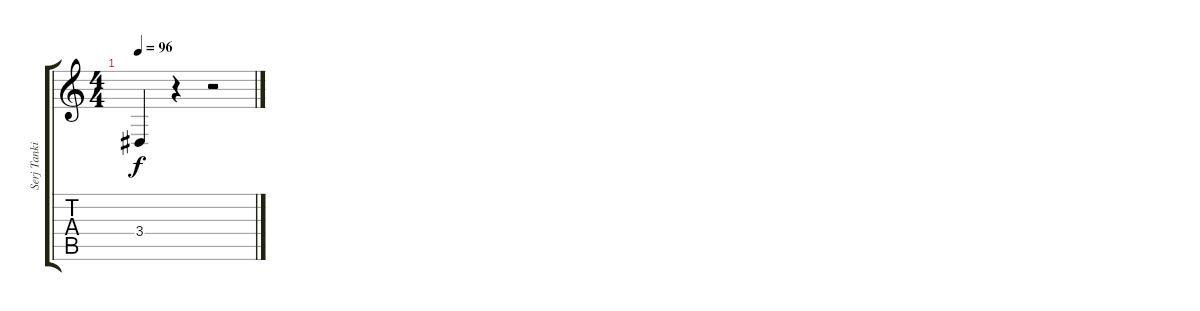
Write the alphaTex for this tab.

\track ("Serj Tankian [Vocals]" "Serj Tanki") {instrument cello}
\staff {score tabs}
\tuning (D4 A3 F3 C3 G2 C2) {hide}
\ts (4 4)
\tempo 96
\clef g2
\ks c
3.4{t}.4{dy f} r.4 r.2
